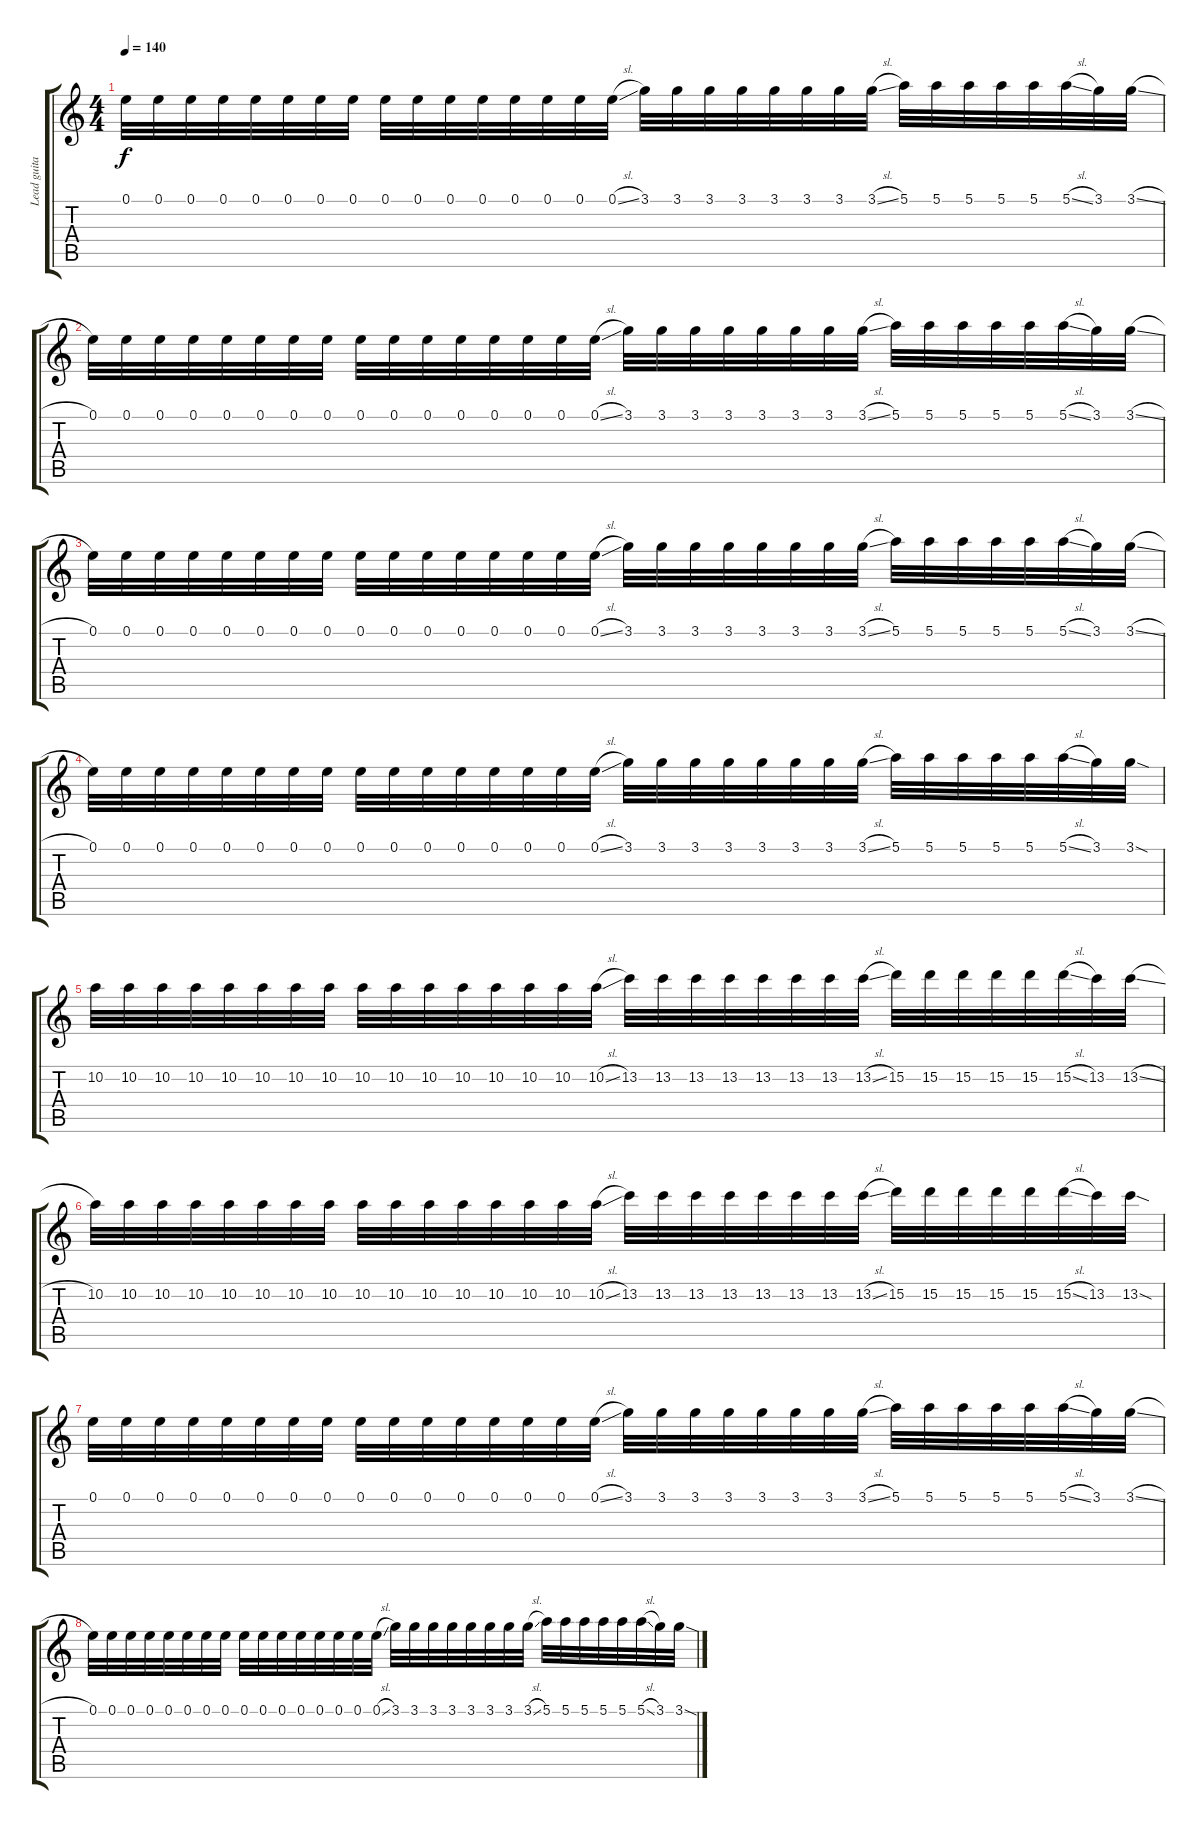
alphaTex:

\track ("Lead guitar" "Lead guita") {instrument distortionguitar}
\staff {score tabs}
\tuning (E4 B3 G3 D3 A2 E2) {hide}
\ts (4 4)
\tempo 140
\clef g2
\ks c
0.1.32{dy f} 0.1.32 0.1.32 0.1.32 0.1.32 0.1.32 0.1.32 0.1.32 0.1.32 0.1.32 0.1.32 0.1.32 0.1.32 0.1.32 0.1.32 0.1{sl}.32 3.1.32 3.1.32 3.1.32 3.1.32 3.1.32 3.1.32 3.1.32 3.1{sl}.32 5.1.32 5.1.32 5.1.32 5.1.32 5.1.32 5.1{sl}.32 3.1.32 3.1{sl}.32 |
0.1.32 0.1.32 0.1.32 0.1.32 0.1.32 0.1.32 0.1.32 0.1.32 0.1.32 0.1.32 0.1.32 0.1.32 0.1.32 0.1.32 0.1.32 0.1{sl}.32 3.1.32 3.1.32 3.1.32 3.1.32 3.1.32 3.1.32 3.1.32 3.1{sl}.32 5.1.32 5.1.32 5.1.32 5.1.32 5.1.32 5.1{sl}.32 3.1.32 3.1{sl}.32 |
0.1.32 0.1.32 0.1.32 0.1.32 0.1.32 0.1.32 0.1.32 0.1.32 0.1.32 0.1.32 0.1.32 0.1.32 0.1.32 0.1.32 0.1.32 0.1{sl}.32 3.1.32 3.1.32 3.1.32 3.1.32 3.1.32 3.1.32 3.1.32 3.1{sl}.32 5.1.32 5.1.32 5.1.32 5.1.32 5.1.32 5.1{sl}.32 3.1.32 3.1{sl}.32 |
0.1.32 0.1.32 0.1.32 0.1.32 0.1.32 0.1.32 0.1.32 0.1.32 0.1.32 0.1.32 0.1.32 0.1.32 0.1.32 0.1.32 0.1.32 0.1{sl}.32 3.1.32 3.1.32 3.1.32 3.1.32 3.1.32 3.1.32 3.1.32 3.1{sl}.32 5.1.32 5.1.32 5.1.32 5.1.32 5.1.32 5.1{sl}.32 3.1.32 3.1{sod}.32 |
10.2.32 10.2.32 10.2.32 10.2.32 10.2.32 10.2.32 10.2.32 10.2.32 10.2.32 10.2.32 10.2.32 10.2.32 10.2.32 10.2.32 10.2.32 10.2{sl}.32 13.2.32 13.2.32 13.2.32 13.2.32 13.2.32 13.2.32 13.2.32 13.2{sl}.32 15.2.32 15.2.32 15.2.32 15.2.32 15.2.32 15.2{sl}.32 13.2.32 13.2{sl}.32 |
10.2.32 10.2.32 10.2.32 10.2.32 10.2.32 10.2.32 10.2.32 10.2.32 10.2.32 10.2.32 10.2.32 10.2.32 10.2.32 10.2.32 10.2.32 10.2{sl}.32 13.2.32 13.2.32 13.2.32 13.2.32 13.2.32 13.2.32 13.2.32 13.2{sl}.32 15.2.32 15.2.32 15.2.32 15.2.32 15.2.32 15.2{sl}.32 13.2.32 13.2{sod}.32 |
0.1.32 0.1.32 0.1.32 0.1.32 0.1.32 0.1.32 0.1.32 0.1.32 0.1.32 0.1.32 0.1.32 0.1.32 0.1.32 0.1.32 0.1.32 0.1{sl}.32 3.1.32 3.1.32 3.1.32 3.1.32 3.1.32 3.1.32 3.1.32 3.1{sl}.32 5.1.32 5.1.32 5.1.32 5.1.32 5.1.32 5.1{sl}.32 3.1.32 3.1{sl}.32 |
0.1.32 0.1.32 0.1.32 0.1.32 0.1.32 0.1.32 0.1.32 0.1.32 0.1.32 0.1.32 0.1.32 0.1.32 0.1.32 0.1.32 0.1.32 0.1{sl}.32 3.1.32 3.1.32 3.1.32 3.1.32 3.1.32 3.1.32 3.1.32 3.1{sl}.32 5.1.32 5.1.32 5.1.32 5.1.32 5.1.32 5.1{sl}.32 3.1.32 3.1{sod}.32
